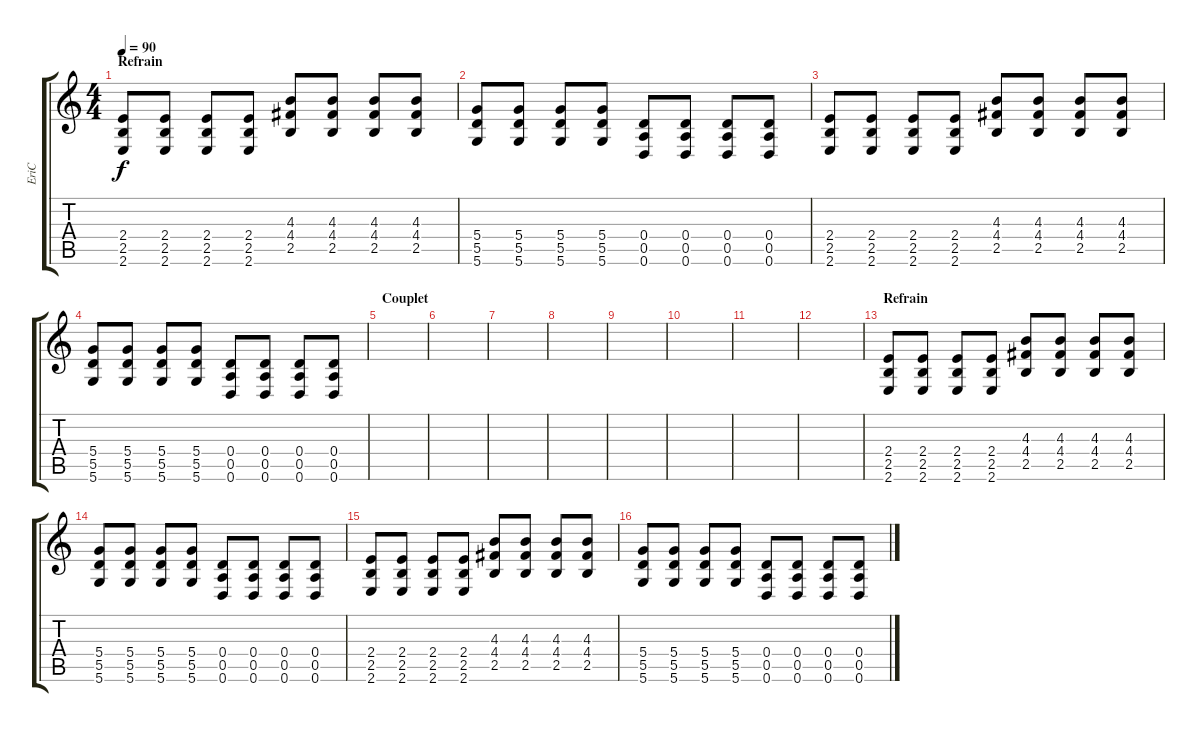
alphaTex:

\track ("EriC" "EriC") {instrument distortionguitar}
\staff {score tabs}
\tuning (E4 B3 G3 D3 A2 D2) {hide}
\ts (4 4)
\section ("" "Refrain")
\tempo 90
\clef g2
\ks c
(2.4 2.5 2.6).8{dy f volume 13 balance 4} (2.4 2.5 2.6).8 (2.4 2.5 2.6).8 (2.4 2.5 2.6).8 (4.3 4.4 2.5).8 (4.3 4.4 2.5).8 (4.3 4.4 2.5).8 (4.3 4.4 2.5).8 |
(5.4 5.5 5.6).8 (5.4 5.5 5.6).8 (5.4 5.5 5.6).8 (5.4 5.5 5.6).8 (0.4 0.5 0.6).8 (0.4 0.5 0.6).8 (0.4 0.5 0.6).8 (0.4 0.5 0.6).8 |
(2.4 2.5 2.6).8{volume 13 balance 4} (2.4 2.5 2.6).8 (2.4 2.5 2.6).8 (2.4 2.5 2.6).8 (4.3 4.4 2.5).8 (4.3 4.4 2.5).8 (4.3 4.4 2.5).8 (4.3 4.4 2.5).8 |
(5.4 5.5 5.6).8 (5.4 5.5 5.6).8 (5.4 5.5 5.6).8 (5.4 5.5 5.6).8 (0.4 0.5 0.6).8 (0.4 0.5 0.6).8 (0.4 0.5 0.6).8 (0.4 0.5 0.6).8 |
\section ("" "Couplet")
|
|
|
|
|
|
|
|
\section ("" "Refrain")
(2.4 2.5 2.6).8{volume 13 balance 4} (2.4 2.5 2.6).8 (2.4 2.5 2.6).8 (2.4 2.5 2.6).8 (4.3 4.4 2.5).8 (4.3 4.4 2.5).8 (4.3 4.4 2.5).8 (4.3 4.4 2.5).8 |
(5.4 5.5 5.6).8 (5.4 5.5 5.6).8 (5.4 5.5 5.6).8 (5.4 5.5 5.6).8 (0.4 0.5 0.6).8 (0.4 0.5 0.6).8 (0.4 0.5 0.6).8 (0.4 0.5 0.6).8 |
(2.4 2.5 2.6).8{volume 13 balance 4} (2.4 2.5 2.6).8 (2.4 2.5 2.6).8 (2.4 2.5 2.6).8 (4.3 4.4 2.5).8 (4.3 4.4 2.5).8 (4.3 4.4 2.5).8 (4.3 4.4 2.5).8 |
(5.4 5.5 5.6).8 (5.4 5.5 5.6).8 (5.4 5.5 5.6).8 (5.4 5.5 5.6).8 (0.4 0.5 0.6).8 (0.4 0.5 0.6).8 (0.4 0.5 0.6).8 (0.4 0.5 0.6).8
